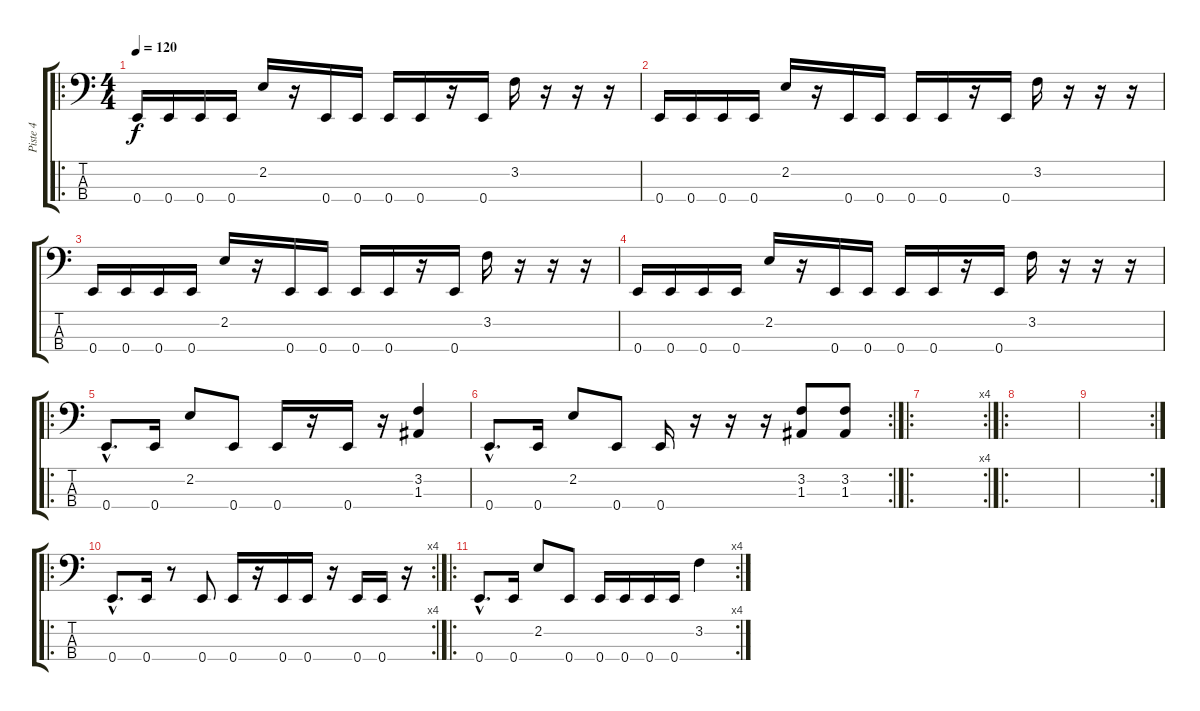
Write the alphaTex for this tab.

\track ("Piste 4" "Piste 4") {instrument slapbass1}
\staff {score tabs}
\tuning (G2 D2 A1 E1) {hide}
\ro
\ts (4 4)
\tempo 120
\clef f4
\ks c
0.4.16{dy f} 0.4.16 0.4.16 0.4.16 2.2.16 r.16 0.4.16 0.4.16 0.4.16 0.4.16 r.16 0.4.16 3.2.16 r.16 r.16 r.16 |
0.4.16 0.4.16 0.4.16 0.4.16 2.2.16 r.16 0.4.16 0.4.16 0.4.16 0.4.16 r.16 0.4.16 3.2.16 r.16 r.16 r.16 |
0.4.16 0.4.16 0.4.16 0.4.16 2.2.16 r.16 0.4.16 0.4.16 0.4.16 0.4.16 r.16 0.4.16 3.2.16 r.16 r.16 r.16 |
0.4.16 0.4.16 0.4.16 0.4.16 2.2.16 r.16 0.4.16 0.4.16 0.4.16 0.4.16 r.16 0.4.16 3.2.16 r.16 r.16 r.16 |
\ro
0.4{hac}.8{d} 0.4.16 2.2.8 0.4.8 0.4.16 r.16 0.4.16 r.16 (3.2 1.3).4 |
\rc 2
0.4{hac}.8{d} 0.4.16 2.2.8 0.4.8 0.4.16 r.16 r.16 r.16 (3.2 1.3).8 (3.2 1.3).8 |
\ro
\rc 4
|
\ro
|
\rc 2
|
\ro
\rc 4
0.4{hac}.8{d} 0.4.16 r.8 0.4.8 0.4.16 r.16 0.4.16 0.4.16 r.16 0.4.16 0.4.16 r.16 |
\ro
\rc 4
0.4{hac}.8{d instrument slapbass1} 0.4.16 2.2.8 0.4.8 0.4.16 0.4.16 0.4.16 0.4.16 3.2.4
